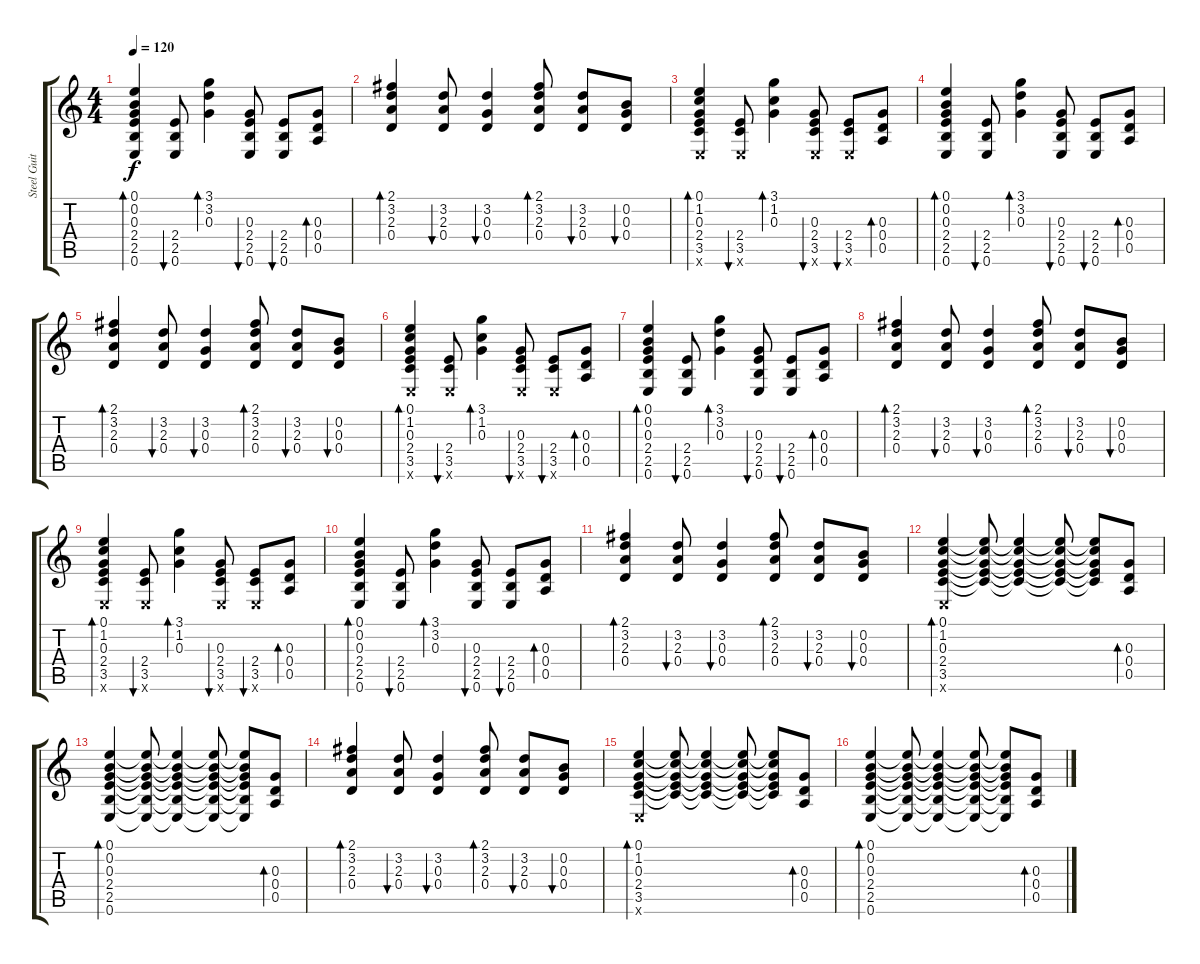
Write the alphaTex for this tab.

\track ("Steel Guitar (Left)" "Steel Guit") {instrument acousticguitarsteel}
\staff {score tabs}
\tuning (E4 B3 G3 D3 A2 E2) {hide}
\ts (4 4)
\tempo 120
\clef g2
\ks c
(0.1 0.2 0.3 2.4 2.5 0.6).4{bd 60 dy f} (2.4 2.5 0.6).8{bu 60} (3.1 3.2 0.3).4{bd 60} (0.3 2.4 2.5 0.6).8{bu 60} (2.4 2.5 0.6).8{bu 60} (0.3 0.4 0.5).8{bd 60} |
(2.1 3.2 2.3 0.4).4{bd 60} (3.2 2.3 0.4).8{bu 60} (3.2 0.3 0.4).4{bu 60} (2.1 3.2 2.3 0.4).8{bd 60} (3.2 2.3 0.4).8{bu 60} (0.2 0.3 0.4).8{bu 60} |
(0.1 1.2 0.3 2.4 3.5 0.6{x}).4{bd 60} (2.4 3.5 0.6{x}).8{bu 60} (3.1 1.2 0.3).4{bd 60} (0.3 2.4 3.5 0.6{x}).8{bu 60} (2.4 3.5 0.6{x}).8{bu 60} (0.3 0.4 0.5).8{bd 60} |
(0.1 0.2 0.3 2.4 2.5 0.6).4{bd 60} (2.4 2.5 0.6).8{bu 60} (3.1 3.2 0.3).4{bd 60} (0.3 2.4 2.5 0.6).8{bu 60} (2.4 2.5 0.6).8{bu 60} (0.3 0.4 0.5).8{bd 60} |
(2.1 3.2 2.3 0.4).4{bd 60} (3.2 2.3 0.4).8{bu 60} (3.2 0.3 0.4).4{bu 60} (2.1 3.2 2.3 0.4).8{bd 60} (3.2 2.3 0.4).8{bu 60} (0.2 0.3 0.4).8{bu 60} |
(0.1 1.2 0.3 2.4 3.5 0.6{x}).4{bd 60} (2.4 3.5 0.6{x}).8{bu 60} (3.1 1.2 0.3).4{bd 60} (0.3 2.4 3.5 0.6{x}).8{bu 60} (2.4 3.5 0.6{x}).8{bu 60} (0.3 0.4 0.5).8{bd 60} |
(0.1 0.2 0.3 2.4 2.5 0.6).4{bd 60} (2.4 2.5 0.6).8{bu 60} (3.1 3.2 0.3).4{bd 60} (0.3 2.4 2.5 0.6).8{bu 60} (2.4 2.5 0.6).8{bu 60} (0.3 0.4 0.5).8{bd 60} |
(2.1 3.2 2.3 0.4).4{bd 60} (3.2 2.3 0.4).8{bu 60} (3.2 0.3 0.4).4{bu 60} (2.1 3.2 2.3 0.4).8{bd 60} (3.2 2.3 0.4).8{bu 60} (0.2 0.3 0.4).8{bu 60} |
(0.1 1.2 0.3 2.4 3.5 0.6{x}).4{bd 60} (2.4 3.5 0.6{x}).8{bu 60} (3.1 1.2 0.3).4{bd 60} (0.3 2.4 3.5 0.6{x}).8{bu 60} (2.4 3.5 0.6{x}).8{bu 60} (0.3 0.4 0.5).8{bd 60} |
(0.1 0.2 0.3 2.4 2.5 0.6).4{bd 60} (2.4 2.5 0.6).8{bu 60} (3.1 3.2 0.3).4{bd 60} (0.3 2.4 2.5 0.6).8{bu 60} (2.4 2.5 0.6).8{bu 60} (0.3 0.4 0.5).8{bd 60} |
(2.1 3.2 2.3 0.4).4{bd 60} (3.2 2.3 0.4).8{bu 60} (3.2 0.3 0.4).4{bu 60} (2.1 3.2 2.3 0.4).8{bd 60} (3.2 2.3 0.4).8{bu 60} (0.2 0.3 0.4).8{bu 60} |
(0.1 1.2 0.3 2.4 3.5 0.6{x}).4{bd 60} (0.1{t} 1.2{t} 0.3{t} 2.4{t} 3.5{t}).8 (0.1{t} 1.2{t} 0.3{t} 2.4{t} 3.5{t}).4 (0.1{t} 1.2{t} 0.3{t} 2.4{t} 3.5{t}).8 (0.1{t} 1.2{t} 0.3{t} 2.4{t} 3.5{t}).8 (0.3 0.4 0.5).8{bd 60} |
(0.1 0.2 0.3 2.4 2.5 0.6).4{bd 60} (0.1{t} 0.2{t} 0.3{t} 2.4{t} 2.5{t} 0.6{t}).8 (0.1{t} 0.2{t} 0.3{t} 2.4{t} 2.5{t} 0.6{t}).4 (0.1{t} 0.2{t} 0.3{t} 2.4{t} 2.5{t} 0.6{t}).8 (0.1{t} 0.2{t} 0.3{t} 2.4{t} 2.5{t} 0.6{t}).8 (0.3 0.4 0.5).8{bd 60} |
(2.1 3.2 2.3 0.4).4{bd 60} (3.2 2.3 0.4).8{bu 60} (3.2 0.3 0.4).4{bu 60} (2.1 3.2 2.3 0.4).8{bd 60} (3.2 2.3 0.4).8{bu 60} (0.2 0.3 0.4).8{bu 60} |
(0.1 1.2 0.3 2.4 3.5 0.6{x}).4{bd 60} (0.1{t} 1.2{t} 0.3{t} 2.4{t} 3.5{t}).8 (0.1{t} 1.2{t} 0.3{t} 2.4{t} 3.5{t}).4 (0.1{t} 1.2{t} 0.3{t} 2.4{t} 3.5{t}).8 (0.1{t} 1.2{t} 0.3{t} 2.4{t} 3.5{t}).8 (0.3 0.4 0.5).8{bd 60} |
(0.1 0.2 0.3 2.4 2.5 0.6).4{bd 60} (0.1{t} 0.2{t} 0.3{t} 2.4{t} 2.5{t} 0.6{t}).8 (0.1{t} 0.2{t} 0.3{t} 2.4{t} 2.5{t} 0.6{t}).4 (0.1{t} 0.2{t} 0.3{t} 2.4{t} 2.5{t} 0.6{t}).8 (0.1{t} 0.2{t} 0.3{t} 2.4{t} 2.5{t} 0.6{t}).8 (0.3 0.4 0.5).8{bd 60}
